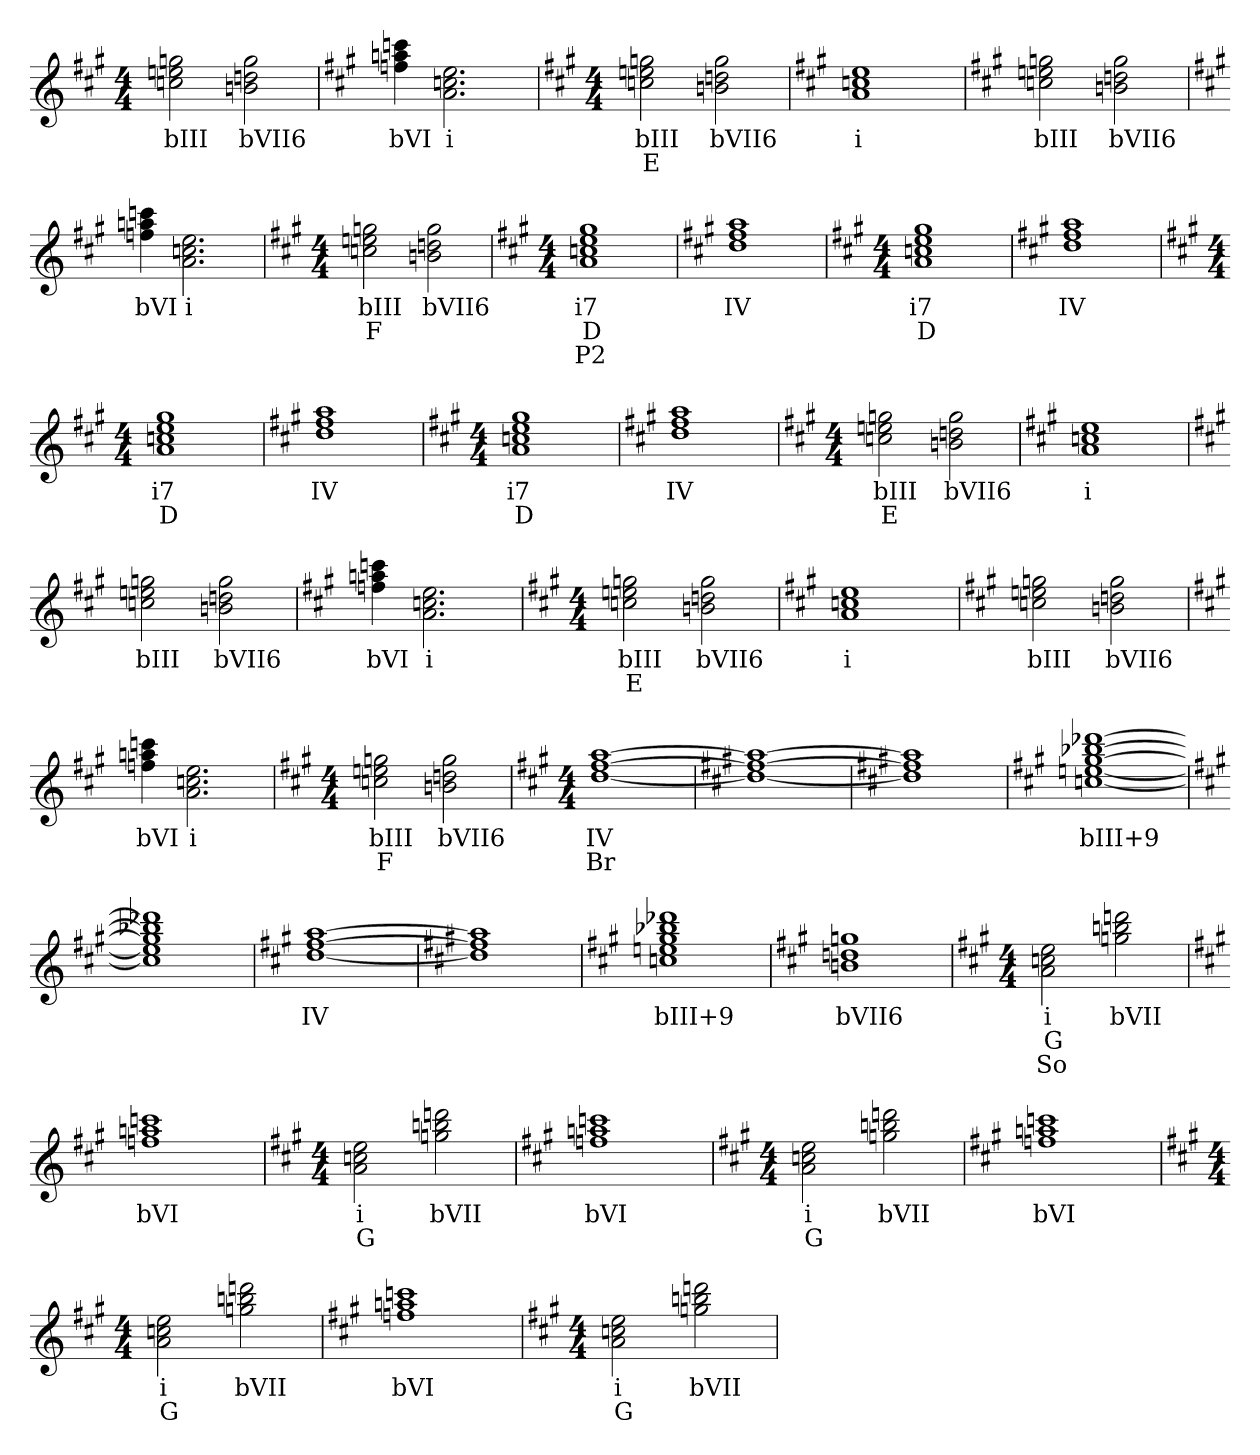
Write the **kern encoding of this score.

**kern	**text	**text	**text
*part1	*part1	*part1	*part1
*staff1	*staff1	*staff1	*staff1
*k[f#c#g#]	*	*	*
*A:	*	*	*
*M4/4	*	*	*
=	=	=	=
2ccn 2een 2ggn	bIII	.	.
2bn 2ddn 2gg	bVII6	.	.
=	=	=	=
*k[f#c#g#]	*	*	*
*A:	*	*	*
4ffn 4aan 4cccn	bVI	.	.
2.a 2.ccn 2.ee	i	.	.
=	=	=	=
*k[f#c#g#]	*	*	*
*A:	*	*	*
*M4/4	*	*	*
2ccn 2een 2ggn	bIII	E	.
2bn 2ddn 2gg	bVII6	.	.
=	=	=	=
*k[f#c#g#]	*	*	*
*A:	*	*	*
1a 1ccn 1ee	i	.	.
=	=	=	=
*k[f#c#g#]	*	*	*
*A:	*	*	*
2ccn 2een 2ggn	bIII	.	.
2bn 2ddn 2gg	bVII6	.	.
=	=	=	=
*k[f#c#g#]	*	*	*
*A:	*	*	*
4ffn 4aan 4cccn	bVI	.	.
2.a 2.ccn 2.ee	i	.	.
=	=	=	=
*k[f#c#g#]	*	*	*
*A:	*	*	*
*M4/4	*	*	*
2ccn 2een 2ggn	bIII	F	.
2bn 2ddn 2gg	bVII6	.	.
=	=	=	=
*k[f#c#g#]	*	*	*
*A:	*	*	*
*M4/4	*	*	*
1a 1ccn 1ee 1gg#	i7	D	P2
=	=	=	=
*k[f#c#g#]	*	*	*
*A:	*	*	*
1dd 1ff# 1aa	IV	.	.
=	=	=	=
*k[f#c#g#]	*	*	*
*A:	*	*	*
*M4/4	*	*	*
1a 1ccn 1ee 1gg#	i7	D	.
=	=	=	=
*k[f#c#g#]	*	*	*
*A:	*	*	*
1dd 1ff# 1aa	IV	.	.
=	=	=	=
*k[f#c#g#]	*	*	*
*A:	*	*	*
*M4/4	*	*	*
1a 1ccn 1ee 1gg#	i7	D	.
=	=	=	=
*k[f#c#g#]	*	*	*
*A:	*	*	*
1dd 1ff# 1aa	IV	.	.
=	=	=	=
*k[f#c#g#]	*	*	*
*A:	*	*	*
*M4/4	*	*	*
1a 1ccn 1ee 1gg#	i7	D	.
=	=	=	=
*k[f#c#g#]	*	*	*
*A:	*	*	*
1dd 1ff# 1aa	IV	.	.
=	=	=	=
*k[f#c#g#]	*	*	*
*A:	*	*	*
*M4/4	*	*	*
2ccn 2een 2ggn	bIII	E	.
2bn 2ddn 2gg	bVII6	.	.
=	=	=	=
*k[f#c#g#]	*	*	*
*A:	*	*	*
1a 1ccn 1ee	i	.	.
=	=	=	=
*k[f#c#g#]	*	*	*
*A:	*	*	*
2ccn 2een 2ggn	bIII	.	.
2bn 2ddn 2gg	bVII6	.	.
=	=	=	=
*k[f#c#g#]	*	*	*
*A:	*	*	*
4ffn 4aan 4cccn	bVI	.	.
2.a 2.ccn 2.ee	i	.	.
=	=	=	=
*k[f#c#g#]	*	*	*
*A:	*	*	*
*M4/4	*	*	*
2ccn 2een 2ggn	bIII	E	.
2bn 2ddn 2gg	bVII6	.	.
=	=	=	=
*k[f#c#g#]	*	*	*
*A:	*	*	*
1a 1ccn 1ee	i	.	.
=	=	=	=
*k[f#c#g#]	*	*	*
*A:	*	*	*
2ccn 2een 2ggn	bIII	.	.
2bn 2ddn 2gg	bVII6	.	.
=	=	=	=
*k[f#c#g#]	*	*	*
*A:	*	*	*
4ffn 4aan 4cccn	bVI	.	.
2.a 2.ccn 2.ee	i	.	.
=	=	=	=
*k[f#c#g#]	*	*	*
*A:	*	*	*
*M4/4	*	*	*
2ccn 2een 2ggn	bIII	F	.
2bn 2ddn 2gg	bVII6	.	.
=	=	=	=
*k[f#c#g#]	*	*	*
*A:	*	*	*
*M4/4	*	*	*
[1dd [1ff# [1aa	IV	Br	.
=	=	=	=
*k[f#c#g#]	*	*	*
*A:	*	*	*
1dd_ 1ff#_ 1aa_	.	.	.
=	=	=	=
*k[f#c#g#]	*	*	*
*A:	*	*	*
1dd] 1ff#] 1aa]	.	.	.
=	=	=	=
*k[f#c#g#]	*	*	*
*A:	*	*	*
[1ccn [1een [1gg# [1bb-X [1ddd-X	bIII+9	.	.
=	=	=	=
*k[f#c#g#]	*	*	*
*A:	*	*	*
1ccn] 1een] 1gg#] 1bb-X] 1ddd-X]	.	.	.
=	=	=	=
*k[f#c#g#]	*	*	*
*A:	*	*	*
[1dd [1ff# [1aa	IV	.	.
=	=	=	=
*k[f#c#g#]	*	*	*
*A:	*	*	*
1dd] 1ff#] 1aa]	.	.	.
=	=	=	=
*k[f#c#g#]	*	*	*
*A:	*	*	*
1ccn 1een 1gg# 1bb-X 1ddd-X	bIII+9	.	.
=	=	=	=
*k[f#c#g#]	*	*	*
*A:	*	*	*
1bn 1ddn 1ggn	bVII6	.	.
=	=	=	=
*k[f#c#g#]	*	*	*
*A:	*	*	*
*M4/4	*	*	*
2a 2ccn 2ee	i	G	So
2ggn 2bbn 2dddn	bVII	.	.
=	=	=	=
*k[f#c#g#]	*	*	*
*A:	*	*	*
1ffn 1aan 1cccn	bVI	.	.
=	=	=	=
*k[f#c#g#]	*	*	*
*A:	*	*	*
*M4/4	*	*	*
2a 2ccn 2ee	i	G	.
2ggn 2bbn 2dddn	bVII	.	.
=	=	=	=
*k[f#c#g#]	*	*	*
*A:	*	*	*
1ffn 1aan 1cccn	bVI	.	.
=	=	=	=
*k[f#c#g#]	*	*	*
*A:	*	*	*
*M4/4	*	*	*
2a 2ccn 2ee	i	G	.
2ggn 2bbn 2dddn	bVII	.	.
=	=	=	=
*k[f#c#g#]	*	*	*
*A:	*	*	*
1ffn 1aan 1cccn	bVI	.	.
=	=	=	=
*k[f#c#g#]	*	*	*
*A:	*	*	*
*M4/4	*	*	*
2a 2ccn 2ee	i	G	.
2ggn 2bbn 2dddn	bVII	.	.
=	=	=	=
*k[f#c#g#]	*	*	*
*A:	*	*	*
1ffn 1aan 1cccn	bVI	.	.
=	=	=	=
*k[f#c#g#]	*	*	*
*A:	*	*	*
*M4/4	*	*	*
2a 2ccn 2ee	i	G	.
2ggn 2bbn 2dddn	bVII	.	.
=	=	=	=
*-	*-	*-	*-
